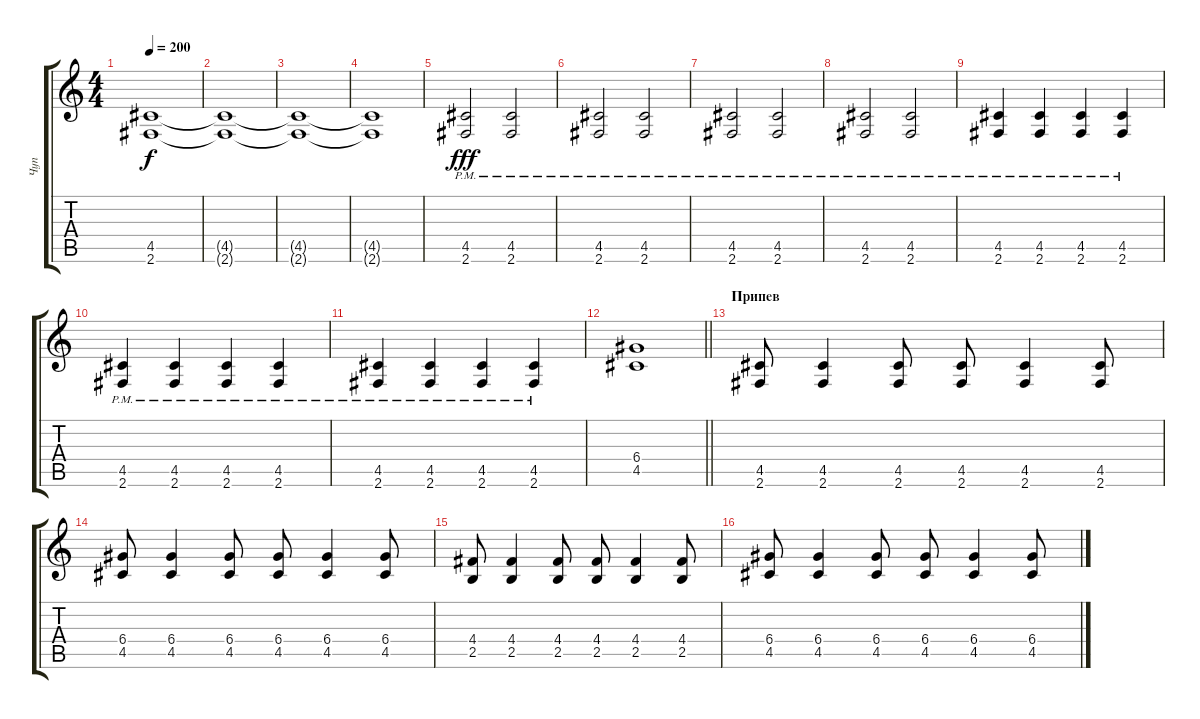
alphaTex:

\track ("Чуп" "Чуп") {instrument overdrivenguitar}
\staff {score tabs}
\tuning (E4 B3 G3 D3 A2 E2) {hide}
\ts (4 4)
\tempo 200
\clef g2
\ks c
(4.5{t} 2.6{t}).1{dy f} |
(4.5{t} 2.6{t}).1 |
(4.5{t} 2.6{t}).1 |
(4.5{t} 2.6{t}).1 |
(4.5{pm} 2.6{pm}).2{dy fff} (4.5{pm} 2.6{pm}).2 |
(4.5{pm} 2.6{pm}).2 (4.5{pm} 2.6{pm}).2 |
(4.5{pm} 2.6{pm}).2 (4.5{pm} 2.6{pm}).2 |
(4.5{pm} 2.6{pm}).2 (4.5{pm} 2.6{pm}).2 |
(4.5{pm} 2.6{pm}).4 (4.5{pm} 2.6{pm}).4 (4.5{pm} 2.6{pm}).4 (4.5{pm} 2.6{pm}).4 |
(4.5{pm} 2.6{pm}).4 (4.5{pm} 2.6{pm}).4 (4.5{pm} 2.6{pm}).4 (4.5{pm} 2.6{pm}).4 |
(4.5{pm} 2.6{pm}).4 (4.5{pm} 2.6{pm}).4 (4.5{pm} 2.6{pm}).4 (4.5{pm} 2.6{pm}).4 |
\barLineRight lightlight
(6.4 4.5).1 |
\section ("" "Припев")
(4.5 2.6).8 (4.5 2.6).4 (4.5 2.6).8 (4.5 2.6).8 (4.5 2.6).4 (4.5 2.6).8 |
(6.4 4.5).8 (6.4 4.5).4 (6.4 4.5).8 (6.4 4.5).8 (6.4 4.5).4 (6.4 4.5).8 |
(4.4 2.5).8 (4.4 2.5).4 (4.4 2.5).8 (4.4 2.5).8 (4.4 2.5).4 (4.4 2.5).8 |
(6.4 4.5).8 (6.4 4.5).4 (6.4 4.5).8 (6.4 4.5).8 (6.4 4.5).4 (6.4 4.5).8
